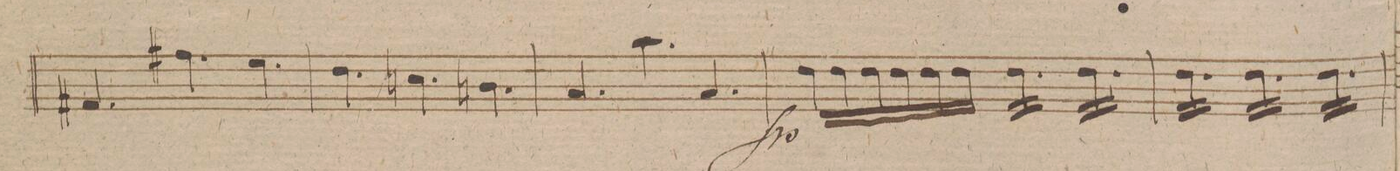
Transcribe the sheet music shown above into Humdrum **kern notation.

**kern	**dynam
*I"Viola.	*
*clefC3	*
*k[f#]	*
*M9/8	*
4.G#X/	ff
4.g#X\	.
4.f#\	.
=84	=84
4.e\	.
4.dn\	.
4.cn\	.
=85	=85
4.B/	.
4.b\	.
4.B/	.
=86	=86
*null	*
*tremolo	*
16e\LL	fp
16e\	.
16e\	.
16e\	.
16e\	.
16e\JJ	.
*null	*
*tremolo	*
16e\LL	.
16e\	.
16e\	.
16e\	.
16e\	.
16e\JJ	.
16e\LL	.
16e\	.
16e\	.
16e\	.
16e\	.
16e\JJ	.
=87	=87
16e\LL	.
16e\	.
16e\	.
16e\	.
16e\	.
16e\JJ	.
16e\LL	.
16e\	.
16e\	.
16e\	.
16e\	.
16e\JJ	.
16e\LL	.
16e\	.
16e\	.
16e\	.
16e\	.
16e\JJ	.
=88	=88
*-	*-
